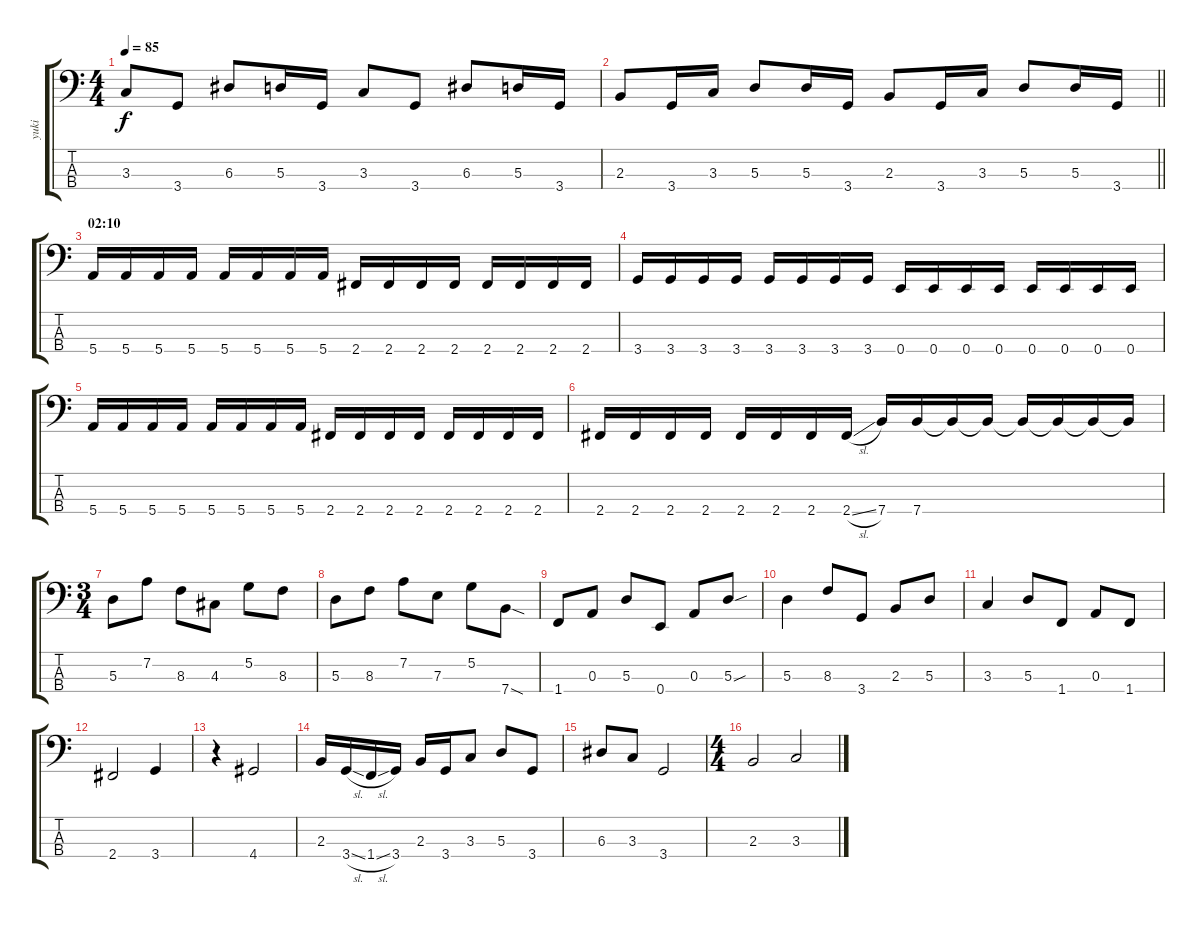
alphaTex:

\track ("yuki" "yuki") {instrument electricbasspick}
\staff {score tabs}
\tuning (G2 D2 A1 E1) {hide}
\ts (4 4)
\tempo 85
\clef f4
\ks c
3.3.8{dy f} 3.4.8 6.3.8 5.3.16 3.4.16 3.3.8 3.4.8 6.3.8 5.3.16 3.4.16 |
\barLineRight lightlight
2.3.8 3.4.16 3.3.16 5.3.8 5.3.16 3.4.16 2.3.8 3.4.16 3.3.16 5.3.8 5.3.16 3.4.16 |
\section ("" "02:10")
5.4.16 5.4.16 5.4.16 5.4.16 5.4.16 5.4.16 5.4.16 5.4.16 2.4.16 2.4.16 2.4.16 2.4.16 2.4.16 2.4.16 2.4.16 2.4.16 |
3.4.16 3.4.16 3.4.16 3.4.16 3.4.16 3.4.16 3.4.16 3.4.16 0.4.16 0.4.16 0.4.16 0.4.16 0.4.16 0.4.16 0.4.16 0.4.16 |
5.4.16 5.4.16 5.4.16 5.4.16 5.4.16 5.4.16 5.4.16 5.4.16 2.4.16 2.4.16 2.4.16 2.4.16 2.4.16 2.4.16 2.4.16 2.4.16 |
2.4.16 2.4.16 2.4.16 2.4.16 2.4.16 2.4.16 2.4.16 2.4{sl}.16 7.4.16 7.4.16 7.4{t}.16 7.4{t}.16 7.4{t}.16 7.4{t}.16 7.4{t}.16 7.4{t}.16 |
\ts (3 4)
5.3.8 7.2.8 8.3.8 4.3.8 5.2.8 8.3.8 |
5.3.8 8.3.8 7.2.8 7.3.8 5.2.8 7.4{sod}.8 |
1.4.8 0.3.8 5.3.8 0.4.8 0.3.8 5.3{sou}.8 |
5.3.4 8.3.8 3.4.8 2.3.8 5.3.8 |
3.3.4 5.3.8 1.4.8 0.3.8 1.4.8 |
2.4.2 3.4.4 |
r.4 4.4.2 |
2.3.16 3.4{sl}.16 1.4{sl}.16 3.4.16 2.3.16 3.4.16 3.3.8 5.3.8 3.4.8 |
6.3.8 3.3.8 3.4.2 |
\ts (4 4)
2.3.2 3.3.2
